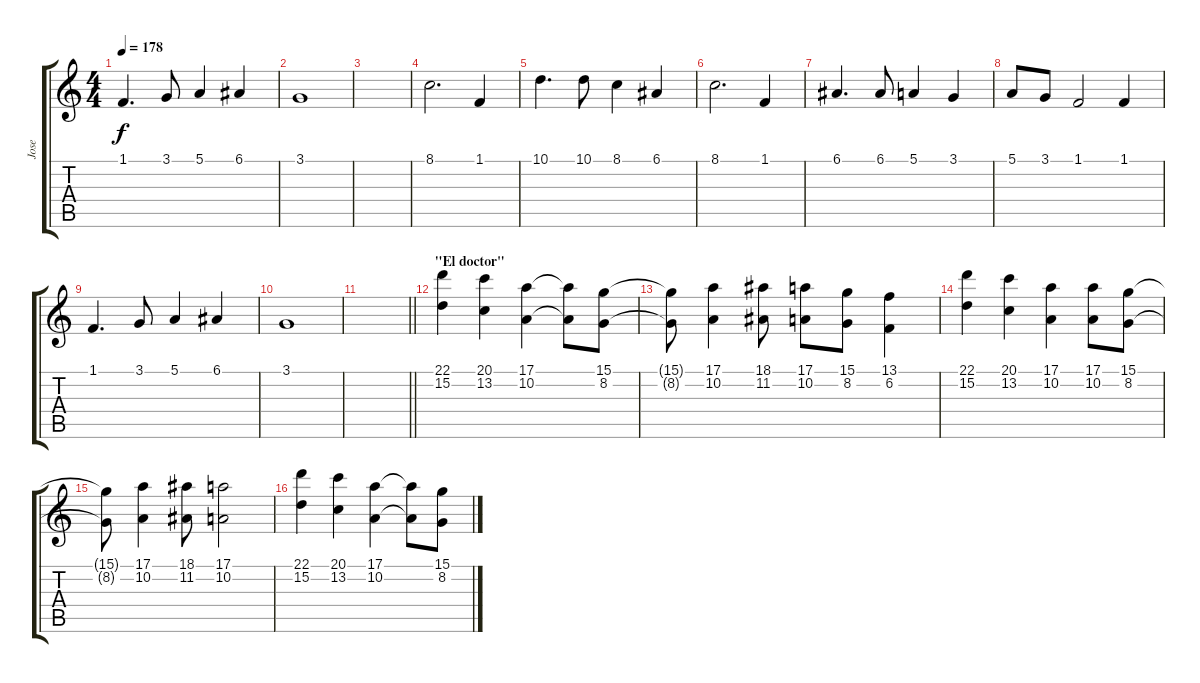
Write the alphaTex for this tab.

\track ("Jose" "Jose") {instrument lead2sawtooth}
\staff {score tabs}
\tuning (E4 B3 G3 D3 A2 E2) {hide}
\ts (4 4)
\tempo 178
\clef g2
\ks c
1.1.4{d dy f} 3.1.8 5.1.4 6.1.4 |
3.1.1 |
|
8.1.2{d} 1.1.4 |
10.1.4{d} 10.1.8 8.1.4 6.1.4 |
8.1.2{d} 1.1.4 |
6.1.4{d} 6.1.8 5.1.4 3.1.4 |
5.1.8 3.1.8 1.1.2 1.1.4 |
1.1.4{d} 3.1.8 5.1.4 6.1.4 |
3.1.1 |
\barLineRight lightlight
|
\section ("" "\"El doctor\"")
(22.1 15.2).4 (20.1 13.2).4 (17.1 10.2).4 (17.1{t} 10.2{t}).8 (15.1 8.2).8 |
(15.1{t} 8.2{t}).8 (17.1 10.2).4 (18.1 11.2).8 (17.1 10.2).8 (15.1 8.2).8 (13.1 6.2).4 |
(22.1 15.2).4 (20.1 13.2).4 (17.1 10.2).4 (17.1 10.2).8 (15.1 8.2).8 |
(15.1{t} 8.2{t}).8 (17.1 10.2).4 (18.1 11.2).8 (17.1 10.2).2 |
(22.1 15.2).4 (20.1 13.2).4 (17.1 10.2).4 (17.1{t} 10.2{t}).8 (15.1 8.2).8
